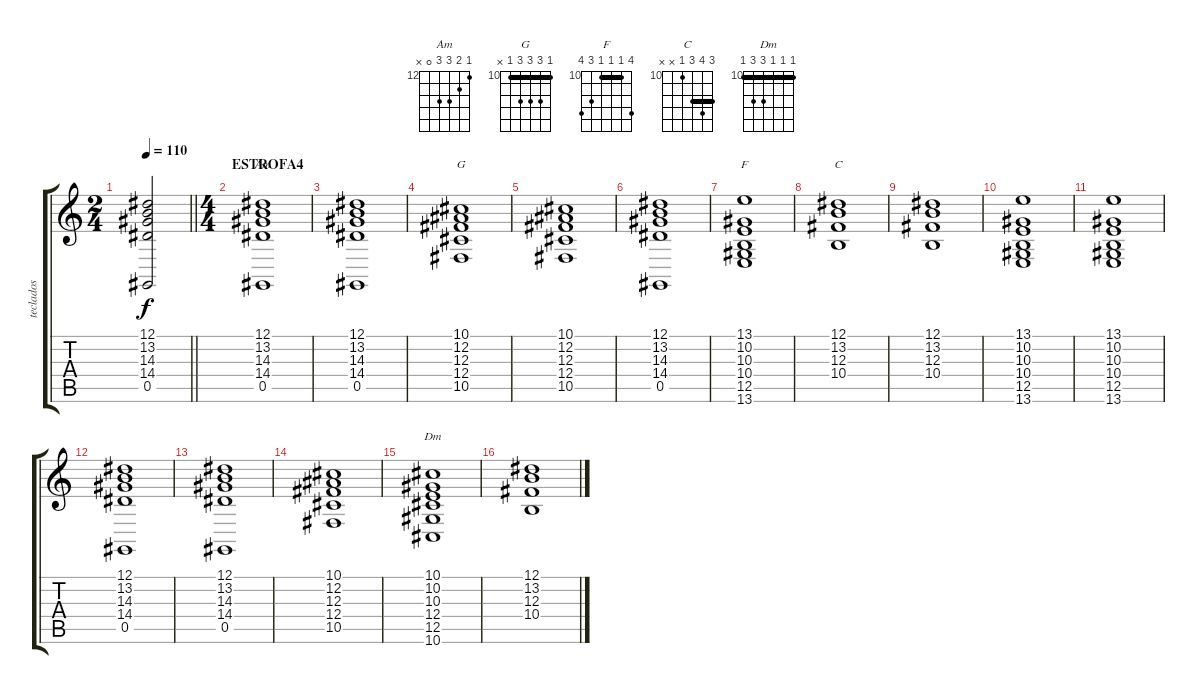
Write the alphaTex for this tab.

\track ("teclados" "teclados") {instrument stringensemble1}
\staff {score tabs}
\tuning (Eb4 Bb3 Gb3 Db3 Ab2 Eb2) {hide}
\chord ("Am" 12 13 14 14 0 x) {firstfret 12}
\chord ("G" 10 12 12 12 10 x) {firstfret 10 barre 10}
\chord ("F" 13 10 10 10 12 13) {firstfret 10 barre 10}
\chord ("C" 12 13 12 10 x x) {firstfret 10 barre 12}
\chord ("Dm" 10 10 10 12 12 10) {firstfret 10 barre 10}
\ts (2 4)
\tempo 110
\clef g2
\barLineRight lightlight
\ks c
(12.1{t} 13.2{t} 14.3{t} 14.4{t} 0.5{t}).2{dy f} |
\ts (4 4)
\section ("" "ESTROFA4")
(12.1 13.2 14.3 14.4 0.5).1{ch "Am"} |
(12.1 13.2 14.3 14.4 0.5).1 |
(10.1 12.2 12.3 12.4 10.5).1{ch "G"} |
(10.1 12.2 12.3 12.4 10.5).1 |
(12.1 13.2 14.3 14.4 0.5).1 |
(13.1 10.2 10.3 10.4 12.5 13.6).1{ch "F"} |
(12.1 13.2 12.3 10.4).1{ch "C"} |
(12.1 13.2 12.3 10.4).1 |
(13.1 10.2 10.3 10.4 12.5 13.6).1 |
(13.1 10.2 10.3 10.4 12.5 13.6).1 |
(12.1 13.2 14.3 14.4 0.5).1 |
(12.1 13.2 14.3 14.4 0.5).1 |
(10.1 12.2 12.3 12.4 10.5).1 |
(10.1 10.2 10.3 12.4 12.5 10.6).1{ch "Dm"} |
(12.1 13.2 12.3 10.4).1
